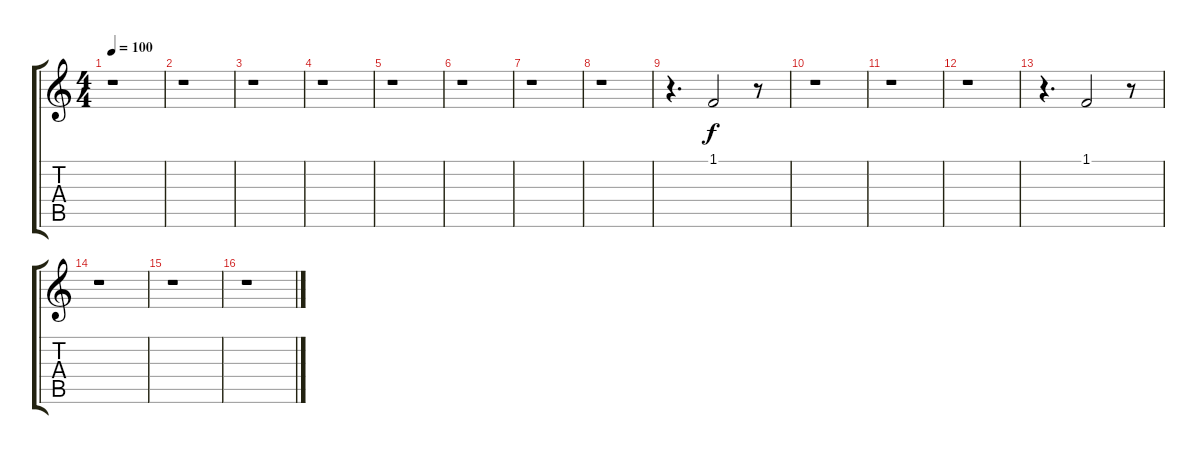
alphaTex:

\track "" {instrument reversecymbal}
\staff {score tabs}
\tuning (E4 B3 G3 D3 A2 E2) {hide}
\ts (4 4)
\tempo 100
\clef g2
\ks c
r.1{dy f} |
r.1 |
r.1 |
r.1 |
r.1 |
r.1 |
r.1 |
r.1 |
r.4{d} 1.1.2 r.8 |
r.1 |
r.1 |
r.1 |
r.4{d} 1.1.2 r.8 |
r.1 |
r.1 |
r.1
